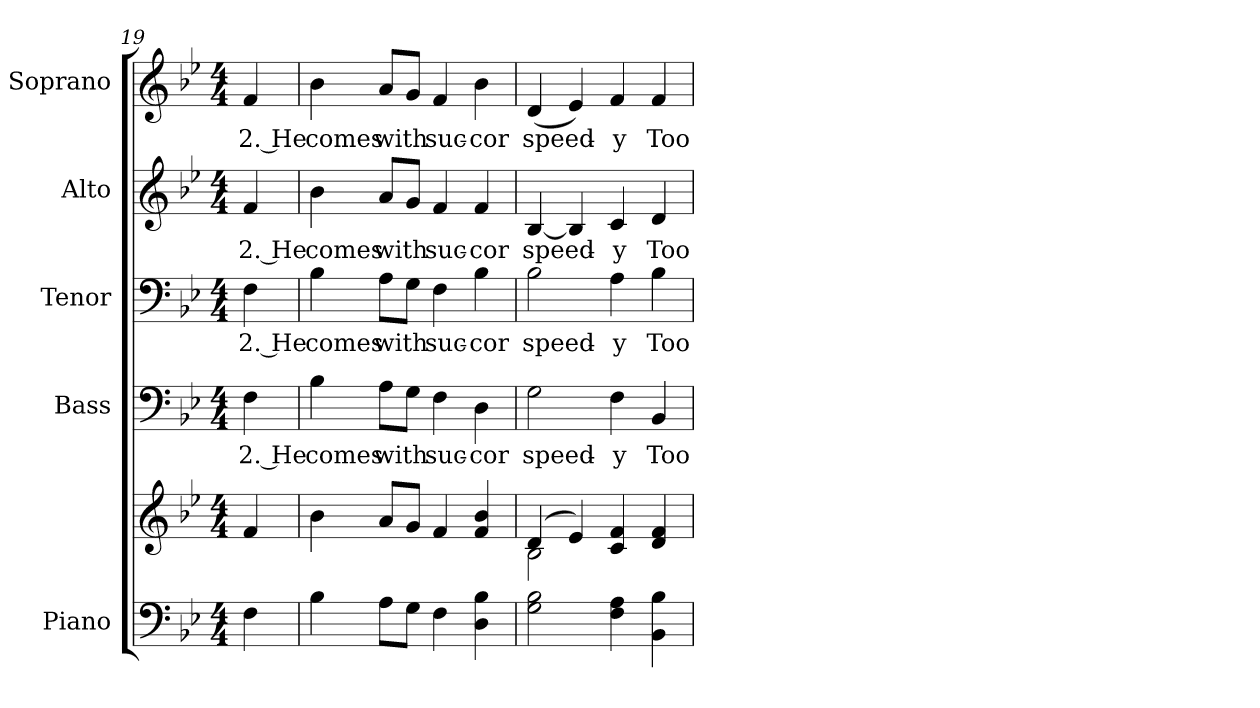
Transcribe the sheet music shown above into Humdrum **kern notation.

**kern	**kern	**kern	**text	**kern	**text	**kern	**text	**kern	**text
*part5	*part5	*part4	*part4	*part3	*part3	*part2	*part2	*part1	*part1
*staff6	*staff5	*staff4	*staff4	*staff3	*staff3	*staff2	*staff2	*staff1	*staff1
*I"Piano	*	*I"Bass	*	*I"Tenor	*	*I"Alto	*	*I"Soprano	*
*I'Pno.	*	*I'B.	*	*I'T.	*	*I'A.	*	*I'S.	*
*clefF4	*clefG2	*clefF4	*	*clefF4	*	*clefG2	*	*clefG2	*
*k[b-e-]	*k[b-e-]	*k[b-e-]	*	*k[b-e-]	*	*k[b-e-]	*	*k[b-e-]	*
*B-:	*B-:	*B-:	*	*B-:	*	*B-:	*	*B-:	*
*M4/4	*M4/4	*M4/4	*	*M4/4	*	*M4/4	*	*M4/4	*
=19	=19	=19	=19	=19	=19	=19	=19	=19	=19
!	!	!	!LO:LY:b:color=#000000	!	!	!	!	!	!
!	!	!	!	!	!LO:LY:b:color=#000000	!	!	!	!
!	!	!	!	!	!	!	!LO:LY:b:color=#000000	!	!
!	!	!	!	!	!	!	!	!	!LO:LY:b:color=#000000
4Fi\	4fi/	4Fi\	2. He	4Fi\	2. He	4fi/	2. He	4fi/	2. He
!!LO:PB:g=z
=20	=20	=20	=20	=20	=20	=20	=20	=20	=20
!	!	!	!LO:LY:b:color=#000000	!	!	!	!	!	!
!	!	!	!	!	!LO:LY:b:color=#000000	!	!	!	!
!	!	!	!	!	!	!	!LO:LY:b:color=#000000	!	!
!	!	!	!	!	!	!	!	!	!LO:LY:b:color=#000000
4B-i\	4b-i\	4B-i\	comes	4B-i\	comes	4b-i\	comes	4b-i\	comes
!	!	!	!LO:LY:b:color=#000000	!	!	!	!	!	!
!	!	!	!	!	!LO:LY:b:color=#000000	!	!	!	!
!	!	!	!	!	!	!	!LO:LY:b:color=#000000	!	!
!	!	!	!	!	!	!	!	!	!LO:LY:b:color=#000000
8Ai\L	8ai/L	8Ai\L	with	8Ai\L	with	8ai/L	with	8ai/L	with
8Gi\J	8gi/J	8Gi\J	.	8Gi\J	.	8gi/J	.	8gi/J	.
!	!	!	!LO:LY:b:color=#000000	!	!	!	!	!	!
!	!	!	!	!	!LO:LY:b:color=#000000	!	!	!	!
!	!	!	!	!	!	!	!LO:LY:b:color=#000000	!	!
!	!	!	!	!	!	!	!	!	!LO:LY:b:color=#000000
4Fi\	4fi/	4Fi\	suc-	4Fi\	suc-	4fi/	suc-	4fi/	suc-
!	!	!	!LO:LY:b:color=#000000	!	!	!	!	!	!
!	!	!	!	!	!LO:LY:b:color=#000000	!	!	!	!
!	!	!	!	!	!	!	!LO:LY:b:color=#000000	!	!
!	!	!	!	!	!	!	!	!	!LO:LY:b:color=#000000
4Di\ 4B-i	4fi/ 4b-i	4Di\	-cor	4B-i\	-cor	4fi/	-cor	4b-i\	-cor
=21	=21	=21	=21	=21	=21	=21	=21	=21	=21
*	*^	*	*	*	*	*	*	*	*
!	!	!	!	!LO:LY:b:color=#000000	!	!	!	!	!	!
!	!	!	!	!	!	!LO:LY:b:color=#000000	!	!	!	!
!	!	!	!	!	!	!	!	!LO:LY:b:color=#000000	!	!
!	!	!	!	!	!	!	!	!	!	!LO:LY:b:color=#000000
2Gi\ 2B-i	(4di/	2B-i\	2Gi\	speed-	2B-i\	speed-	[<4B-i/	speed-	(4di/	speed-
.	4e-i/)	.	.	.	.	.	4B-i/]	.	4e-i/)	.
!	!	!	!	!LO:LY:b:color=#000000	!	!	!	!	!	!
!	!	!	!	!	!	!LO:LY:b:color=#000000	!	!	!	!
!	!	!	!	!	!	!	!	!LO:LY:b:color=#000000	!	!
!	!	!	!	!	!	!	!	!	!	!LO:LY:b:color=#000000
4Fi\ 4Ai	4ci/ 4fi	2ryy	4Fi\	-y	4Ai\	-y	4ci/	-y	4fi/	-y
!	!	!	!	!LO:LY:b:color=#000000	!	!	!	!	!	!
!	!	!	!	!	!	!LO:LY:b:color=#000000	!	!	!	!
!	!	!	!	!	!	!	!	!LO:LY:b:color=#000000	!	!
!	!	!	!	!	!	!	!	!	!	!LO:LY:b:color=#000000
4BB-i\ 4B-i	4di/ 4fi	.	4BB-i/	Too	4B-i\	Too	4di/	Too	4fi/	Too
*	*v	*v	*	*	*	*	*	*	*	*
=	=	=	=	=	=	=	=	=	=
*-	*-	*-	*-	*-	*-	*-	*-	*-	*-
